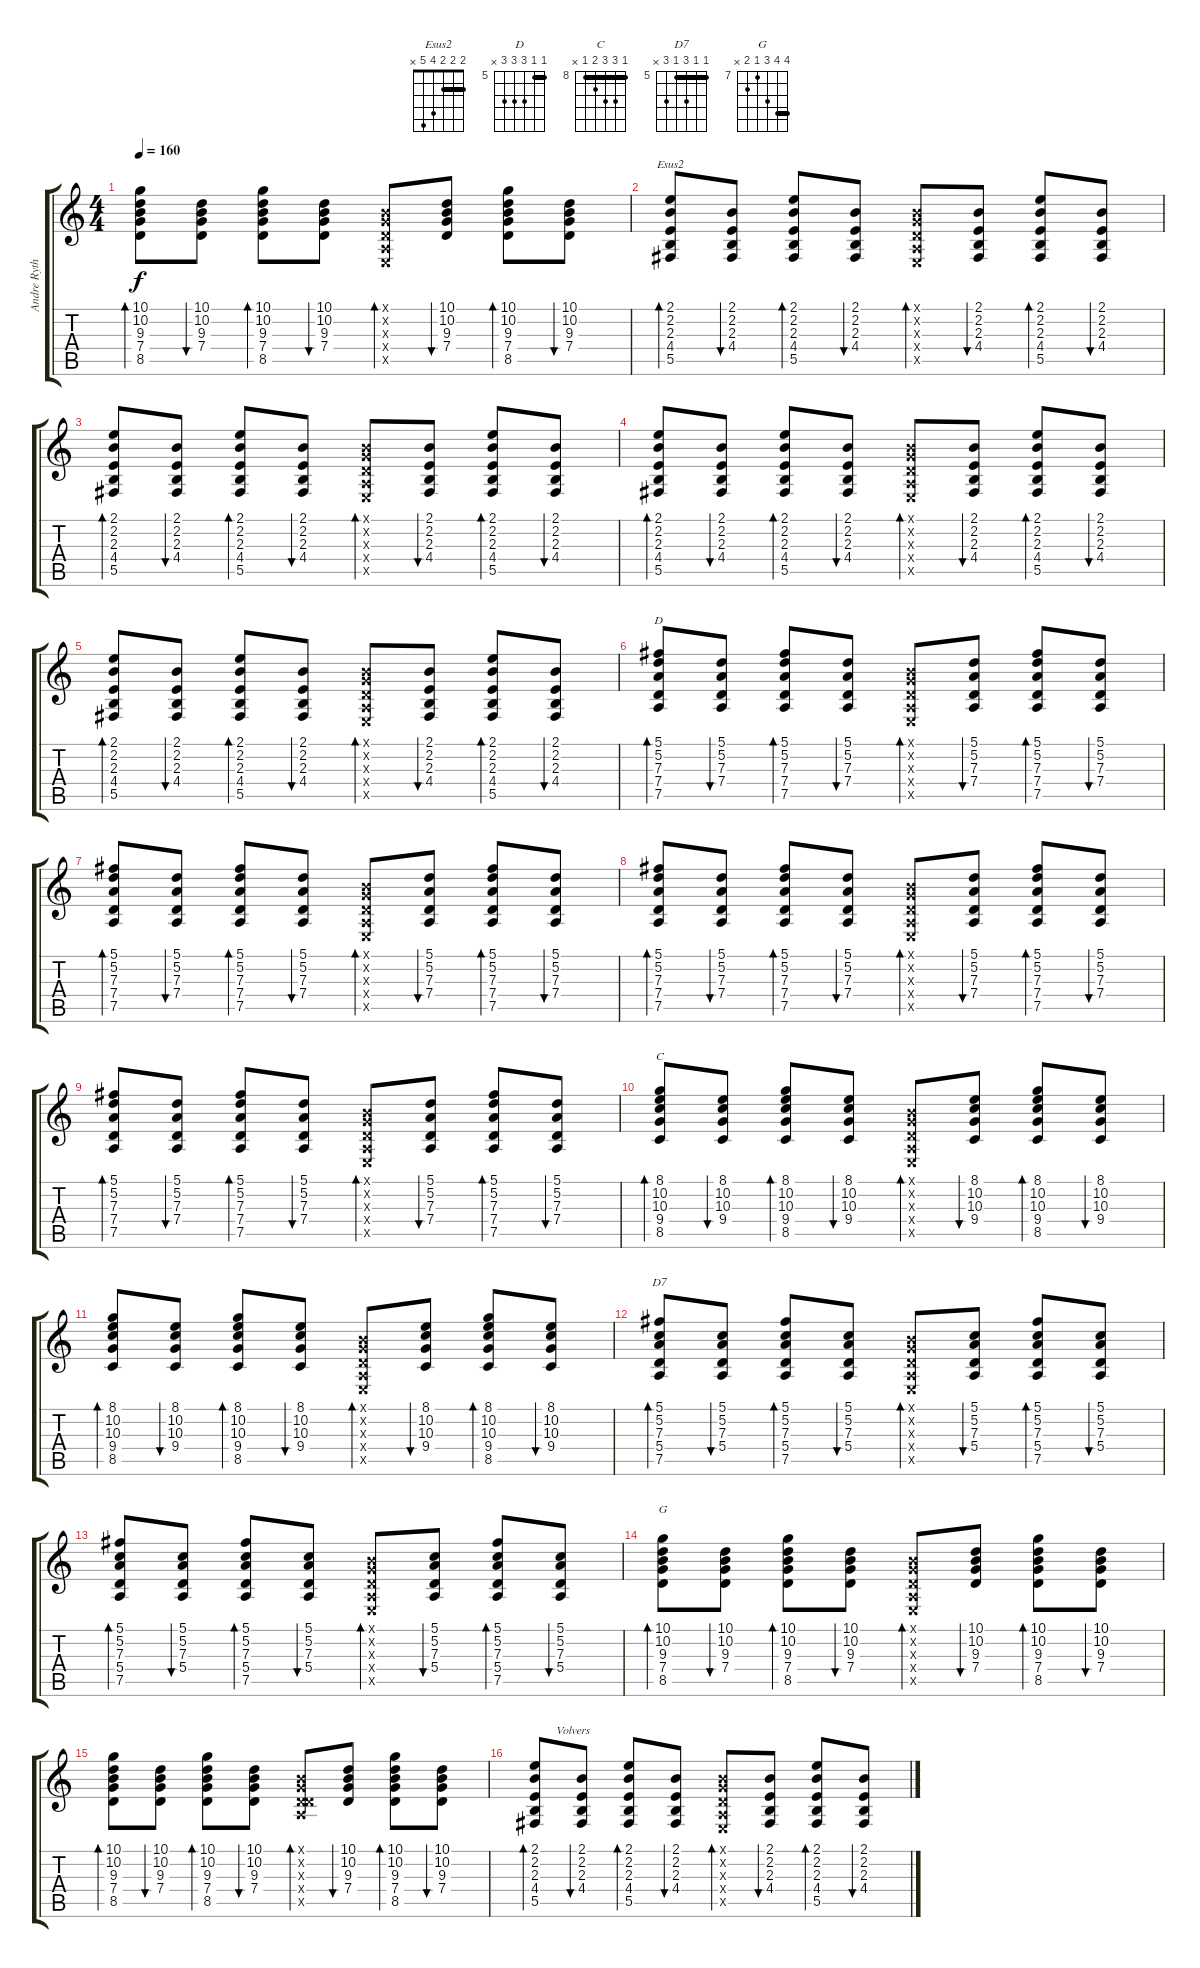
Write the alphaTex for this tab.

\track ("Andre Rythm" "Andre Ryth") {instrument acousticguitarnylon}
\staff {score tabs}
\tuning (E2 A2 D3 G3 B3 E4) {hide}
\chord ("Esus2" 2 2 2 4 5 x) {barre 2}
\chord ("D" 5 5 7 7 7 x) {firstfret 5 barre 5}
\chord ("C" 8 10 10 9 8 x) {firstfret 8 barre 8}
\chord ("D7" 5 5 7 5 7 x) {firstfret 5 barre 5}
\chord ("G" 10 10 9 7 8 x) {firstfret 7 barre 10}
\ts (4 4)
\tempo 160
\clef g2
\ks c
(10.1 10.2 9.3 7.4 8.5).8{bd 60 dy f} (10.1 10.2 9.3 7.4).8{bu 60} (10.1 10.2 9.3 7.4 8.5).8{bd 60} (10.1 10.2 9.3 7.4).8{bu 60} (0.1{x} 0.2{x} 0.3{x} 0.4{x} 0.5{x}).8{bd 60} (10.1 10.2 9.3 7.4).8{bu 60} (10.1 10.2 9.3 7.4 8.5).8{bd 60} (10.1 10.2 9.3 7.4).8{bu 60} |
(2.1 2.2 2.3 4.4 5.5).8{bd 60 ch "Esus2"} (2.1 2.2 2.3 4.4).8{bu 60} (2.1 2.2 2.3 4.4 5.5).8{bd 60} (2.1 2.2 2.3 4.4).8{bu 60} (0.1{x} 0.2{x} 0.3{x} 0.4{x} 0.5{x}).8{bd 60} (2.1 2.2 2.3 4.4).8{bu 60} (2.1 2.2 2.3 4.4 5.5).8{bd 60} (2.1 2.2 2.3 4.4).8{bu 60} |
(2.1 2.2 2.3 4.4 5.5).8{bd 60} (2.1 2.2 2.3 4.4).8{bu 60} (2.1 2.2 2.3 4.4 5.5).8{bd 60} (2.1 2.2 2.3 4.4).8{bu 60} (0.1{x} 0.2{x} 0.3{x} 0.4{x} 0.5{x}).8{bd 60} (2.1 2.2 2.3 4.4).8{bu 60} (2.1 2.2 2.3 4.4 5.5).8{bd 60} (2.1 2.2 2.3 4.4).8{bu 60} |
(2.1 2.2 2.3 4.4 5.5).8{bd 60} (2.1 2.2 2.3 4.4).8{bu 60} (2.1 2.2 2.3 4.4 5.5).8{bd 60} (2.1 2.2 2.3 4.4).8{bu 60} (0.1{x} 0.2{x} 0.3{x} 0.4{x} 0.5{x}).8{bd 60} (2.1 2.2 2.3 4.4).8{bu 60} (2.1 2.2 2.3 4.4 5.5).8{bd 60} (2.1 2.2 2.3 4.4).8{bu 60} |
(2.1 2.2 2.3 4.4 5.5).8{bd 60} (2.1 2.2 2.3 4.4).8{bu 60} (2.1 2.2 2.3 4.4 5.5).8{bd 60} (2.1 2.2 2.3 4.4).8{bu 60} (0.1{x} 0.2{x} 0.3{x} 0.4{x} 0.5{x}).8{bd 60} (2.1 2.2 2.3 4.4).8{bu 60} (2.1 2.2 2.3 4.4 5.5).8{bd 60} (2.1 2.2 2.3 4.4).8{bu 60} |
(5.1 5.2 7.3 7.4 7.5).8{bd 60 ch "D"} (5.1 5.2 7.3 7.4).8{bu 60} (5.1 5.2 7.3 7.4 7.5).8{bd 60} (5.1 5.2 7.3 7.4).8{bu 60} (0.1{x} 0.2{x} 0.3{x} 0.4{x} 0.5{x}).8{bd 60} (5.1 5.2 7.3 7.4).8{bu 60} (5.1 5.2 7.3 7.4 7.5).8{bd 60} (5.1 5.2 7.3 7.4).8{bu 60} |
(5.1 5.2 7.3 7.4 7.5).8{bd 60} (5.1 5.2 7.3 7.4).8{bu 60} (5.1 5.2 7.3 7.4 7.5).8{bd 60} (5.1 5.2 7.3 7.4).8{bu 60} (0.1{x} 0.2{x} 0.3{x} 0.4{x} 0.5{x}).8{bd 60} (5.1 5.2 7.3 7.4).8{bu 60} (5.1 5.2 7.3 7.4 7.5).8{bd 60} (5.1 5.2 7.3 7.4).8{bu 60} |
(5.1 5.2 7.3 7.4 7.5).8{bd 60} (5.1 5.2 7.3 7.4).8{bu 60} (5.1 5.2 7.3 7.4 7.5).8{bd 60} (5.1 5.2 7.3 7.4).8{bu 60} (0.1{x} 0.2{x} 0.3{x} 0.4{x} 0.5{x}).8{bd 60} (5.1 5.2 7.3 7.4).8{bu 60} (5.1 5.2 7.3 7.4 7.5).8{bd 60} (5.1 5.2 7.3 7.4).8{bu 60} |
(5.1 5.2 7.3 7.4 7.5).8{bd 60} (5.1 5.2 7.3 7.4).8{bu 60} (5.1 5.2 7.3 7.4 7.5).8{bd 60} (5.1 5.2 7.3 7.4).8{bu 60} (0.1{x} 0.2{x} 0.3{x} 0.4{x} 0.5{x}).8{bd 60} (5.1 5.2 7.3 7.4).8{bu 60} (5.1 5.2 7.3 7.4 7.5).8{bd 60} (5.1 5.2 7.3 7.4).8{bu 60} |
(8.1 10.2 10.3 9.4 8.5).8{bd 60 ch "C"} (8.1 10.2 10.3 9.4).8{bu 60} (8.1 10.2 10.3 9.4 8.5).8{bd 60} (8.1 10.2 10.3 9.4).8{bu 60} (0.1{x} 0.2{x} 0.3{x} 0.4{x} 0.5{x}).8{bd 60} (8.1 10.2 10.3 9.4).8{bu 60} (8.1 10.2 10.3 9.4 8.5).8{bd 60} (8.1 10.2 10.3 9.4).8{bu 60} |
(8.1 10.2 10.3 9.4 8.5).8{bd 60} (8.1 10.2 10.3 9.4).8{bu 60} (8.1 10.2 10.3 9.4 8.5).8{bd 60} (8.1 10.2 10.3 9.4).8{bu 60} (0.1{x} 0.2{x} 0.3{x} 0.4{x} 0.5{x}).8{bd 60} (8.1 10.2 10.3 9.4).8{bu 60} (8.1 10.2 10.3 9.4 8.5).8{bd 60} (8.1 10.2 10.3 9.4).8{bu 60} |
(5.1 5.2 7.3 5.4 7.5).8{bd 60 ch "D7"} (5.1 5.2 7.3 5.4).8{bu 60} (5.1 5.2 7.3 5.4 7.5).8{bd 60} (5.1 5.2 7.3 5.4).8{bu 60} (0.1{x} 0.2{x} 0.3{x} 0.4{x} 0.5{x}).8{bd 60} (5.1 5.2 7.3 5.4).8{bu 60} (5.1 5.2 7.3 5.4 7.5).8{bd 60} (5.1 5.2 7.3 5.4).8{bu 60} |
(5.1 5.2 7.3 5.4 7.5).8{bd 60} (5.1 5.2 7.3 5.4).8{bu 60} (5.1 5.2 7.3 5.4 7.5).8{bd 60} (5.1 5.2 7.3 5.4).8{bu 60} (0.1{x} 0.2{x} 0.3{x} 0.4{x} 0.5{x}).8{bd 60} (5.1 5.2 7.3 5.4).8{bu 60} (5.1 5.2 7.3 5.4 7.5).8{bd 60} (5.1 5.2 7.3 5.4).8{bu 60} |
(10.1 10.2 9.3 7.4 8.5).8{bd 60 ch "G"} (10.1 10.2 9.3 7.4).8{bu 60} (10.1 10.2 9.3 7.4 8.5).8{bd 60} (10.1 10.2 9.3 7.4).8{bu 60} (0.1{x} 0.2{x} 0.3{x} 0.4{x} 0.5{x}).8{bd 60} (10.1 10.2 9.3 7.4).8{bu 60} (10.1 10.2 9.3 7.4 8.5).8{bd 60} (10.1 10.2 9.3 7.4).8{bu 60} |
(10.1 10.2 9.3 7.4 8.5).8{bd 60} (10.1 10.2 9.3 7.4).8{bu 60} (10.1 10.2 9.3 7.4 8.5).8{bd 60} (10.1 10.2 9.3 7.4).8{bu 60} (10.1{x} 0.2{x} 0.3{x} 0.4{x} 0.5{x}).8{bd 60} (10.1 10.2 9.3 7.4).8{bu 60} (10.1 10.2 9.3 7.4 8.5).8{bd 60} (10.1 10.2 9.3 7.4).8{bu 60} |
(2.1 2.2 2.3 4.4 5.5).8{bd 60 txt "       Volvers"} (2.1 2.2 2.3 4.4).8{bu 60} (2.1 2.2 2.3 4.4 5.5).8{bd 60} (2.1 2.2 2.3 4.4).8{bu 60} (0.1{x} 0.2{x} 0.3{x} 0.4{x} 0.5{x}).8{bd 60} (2.1 2.2 2.3 4.4).8{bu 60} (2.1 2.2 2.3 4.4 5.5).8{bd 60} (2.1 2.2 2.3 4.4).8{bu 60}
